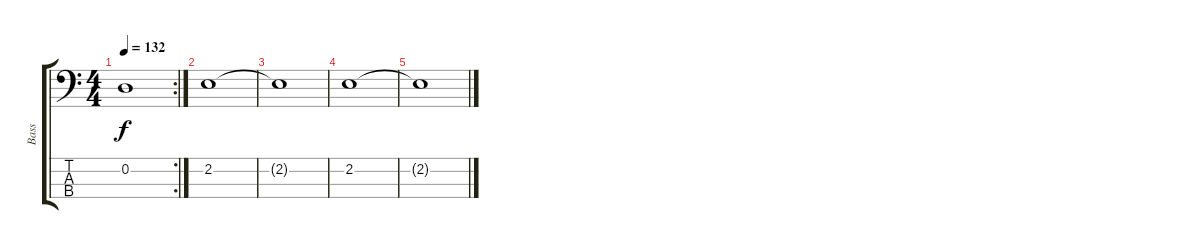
\track ("Bass" "Bass") {instrument electricbassfinger}
\staff {score tabs}
\tuning (G2 D2 A1 E1) {hide}
\rc 2
\ts (4 4)
\tempo 132
\clef f4
\ks c
0.2{t}.1{dy f} |
2.2.1 |
2.2{t}.1 |
2.2.1 |
2.2{t}.1
